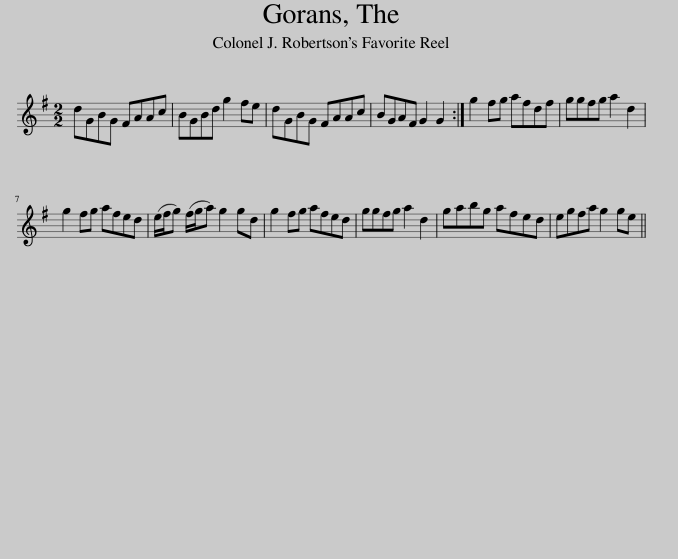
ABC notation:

X:1
L:1/8
M:2/2
I:linebreak $
K:G
V:1 treble
V:1
 dGBG FAAc | BGBd g2 fe | dGBG FAAc | BGAF G2 G2 :| g2 fg afdf | %5
 ggfg a2 d2 |$ g2 fg afed | (e/f/g) (f/g/a) g2 gd | g2 fg afed | ggfg a2 d2 | %10
 gabg afed | egfa g2 ge || %12
